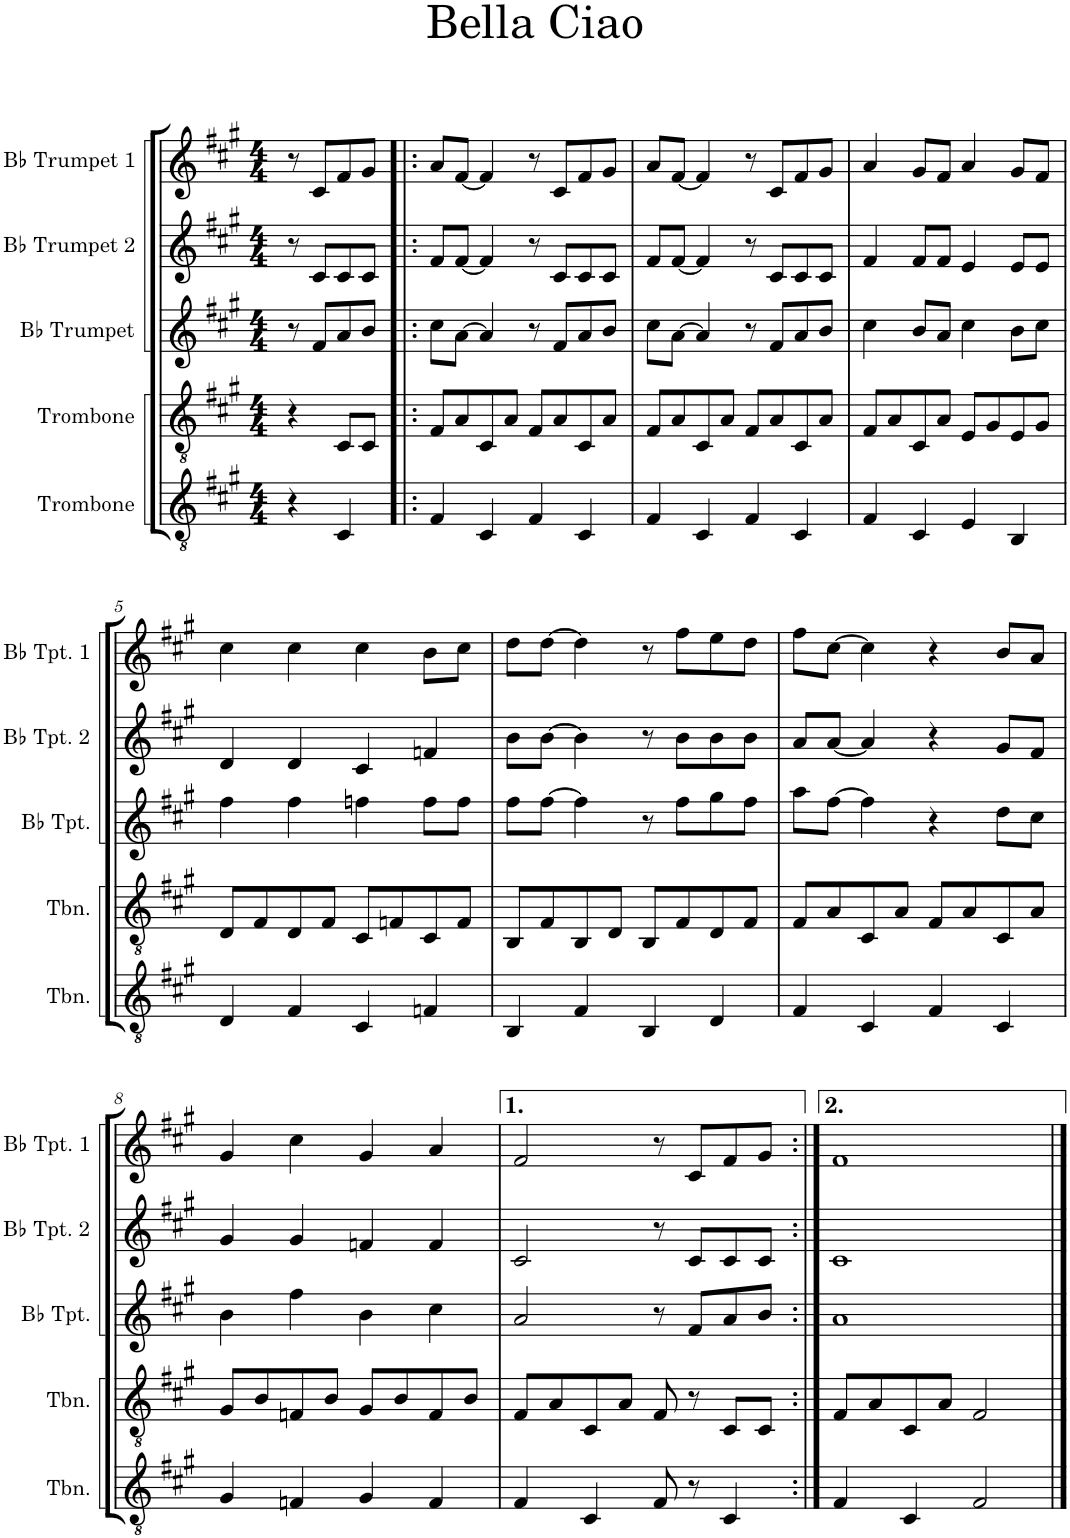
**kern	**kern	**kern	**kern	**kern
*part5	*part4	*part3	*part2	*part1
*staff5	*staff4	*staff3	*staff2	*staff1
*I"Trombone	*I"Trombone	*I"Bb Trumpet	*I"Bb Trumpet 2	*I"Bb Trumpet 1
*I'Tbn.	*I'Tbn.	*I'Bb Tpt.	*I'Bb Tpt. 2	*I'Bb Tpt. 1
*clefGv2	*clefGv2	*clefG2	*clefG2	*clefG2
*Trd1c2	*Trd1c2	*Trd1c2	*Trd1c2	*Trd1c2
*k[f#c#g#]	*k[f#c#g#]	*k[f#c#g#]	*k[f#c#g#]	*k[f#c#g#]
*M4/4	*M4/4	*M4/4	*M4/4	*M4/4
=1	=1	=1	=1	=1
4r	4r	8r	8r	8r
.	.	8f#/L	8c#/L	8c#/L
4C#/	8C#/L	8a/	8c#/	8f#/
.	8C#/J	8b/J	8c#/J	8g#/J
=2!|:	=2!|:	=2!|:	=2!|:	=2!|:
4F#/	8F#/L	8cc#\L	8f#/L	8a/L
.	8A/	[8a\J	[8f#/J	[8f#/J
4C#/	8C#/	4a/]	4f#/]	4f#/]
.	8A/J	.	.	.
4F#/	8F#/L	8r	8r	8r
.	8A/	8f#/L	8c#/L	8c#/L
4C#/	8C#/	8a/	8c#/	8f#/
.	8A/J	8b/J	8c#/J	8g#/J
=3	=3	=3	=3	=3
4F#/	8F#/L	8cc#\L	8f#/L	8a/L
.	8A/	[8a\J	[8f#/J	[8f#/J
4C#/	8C#/	4a/]	4f#/]	4f#/]
.	8A/J	.	.	.
4F#/	8F#/L	8r	8r	8r
.	8A/	8f#/L	8c#/L	8c#/L
4C#/	8C#/	8a/	8c#/	8f#/
.	8A/J	8b/J	8c#/J	8g#/J
=4	=4	=4	=4	=4
4F#/	8F#/L	4cc#\	4f#/	4a/
.	8A/	.	.	.
4C#/	8C#/	8b/L	8f#/L	8g#/L
.	8A/J	8a/J	8f#/J	8f#/J
4E/	8E/L	4cc#\	4e/	4a/
.	8G#/	.	.	.
4BB/	8E/	8b\L	8e/L	8g#/L
.	8G#/J	8cc#\J	8e/J	8f#/J
!!LO:LB:g=z
=5	=5	=5	=5	=5
4D/	8D/L	4ff#\	4d/	4cc#\
.	8F#/	.	.	.
4F#/	8D/	4ff#\	4d/	4cc#\
.	8F#/J	.	.	.
4C#/	8C#/L	4ffn\	4c#/	4cc#\
.	8Fn/	.	.	.
4Fn/	8C#/	8ff\L	4fn/	8b\L
.	8F/J	8ff\J	.	8cc#\J
=6	=6	=6	=6	=6
4BB/	8BB/L	8ff#\L	8b\L	8dd\L
.	8F#/	[8ff#\J	[8b\J	[8dd\J
4F#/	8BB/	4ff#\]	4b\]	4dd\]
.	8D/J	.	.	.
4BB/	8BB/L	8r	8r	8r
.	8F#/	8ff#\L	8b\L	8ff#\L
4D/	8D/	8gg#\	8b\	8ee\
.	8F#/J	8ff#\J	8b\J	8dd\J
=7	=7	=7	=7	=7
4F#/	8F#/L	8aa\L	8a/L	8ff#\L
.	8A/	[8ff#\J	[8a/J	[8cc#\J
4C#/	8C#/	4ff#\]	4a/]	4cc#\]
.	8A/J	.	.	.
4F#/	8F#/L	4r	4r	4r
.	8A/	.	.	.
4C#/	8C#/	8dd\L	8g#/L	8b/L
.	8A/J	8cc#\J	8f#/J	8a/J
!!LO:LB:g=z
=8	=8	=8	=8	=8
4G#/	8G#/L	4b\	4g#/	4g#/
.	8B/	.	.	.
4Fn/	8Fn/	4ff#\	4g#/	4cc#\
.	8B/J	.	.	.
4G#/	8G#/L	4b\	4fn/	4g#/
.	8B/	.	.	.
4F/	8F/	4cc#\	4f/	4a/
.	8B/J	.	.	.
=9	=9	=9	=9	=9
4F#/	8F#/L	2a/	2c#/	2f#/
.	8A/	.	.	.
4C#/	8C#/	.	.	.
.	8A/J	.	.	.
8F#/	8F#/	8r	8r	8r
8r	8r	8f#/L	8c#/L	8c#/L
4C#/	8C#/L	8a/	8c#/	8f#/
.	8C#/J	8b/J	8c#/J	8g#/J
=10:|!	=10:|!	=10:|!	=10:|!	=10:|!
4F#/	8F#/L	1a	1c#	1f#
.	8A/	.	.	.
4C#/	8C#/	.	.	.
.	8A/J	.	.	.
2F#/	2F#/	.	.	.
==	==	==	==	==
*-	*-	*-	*-	*-
